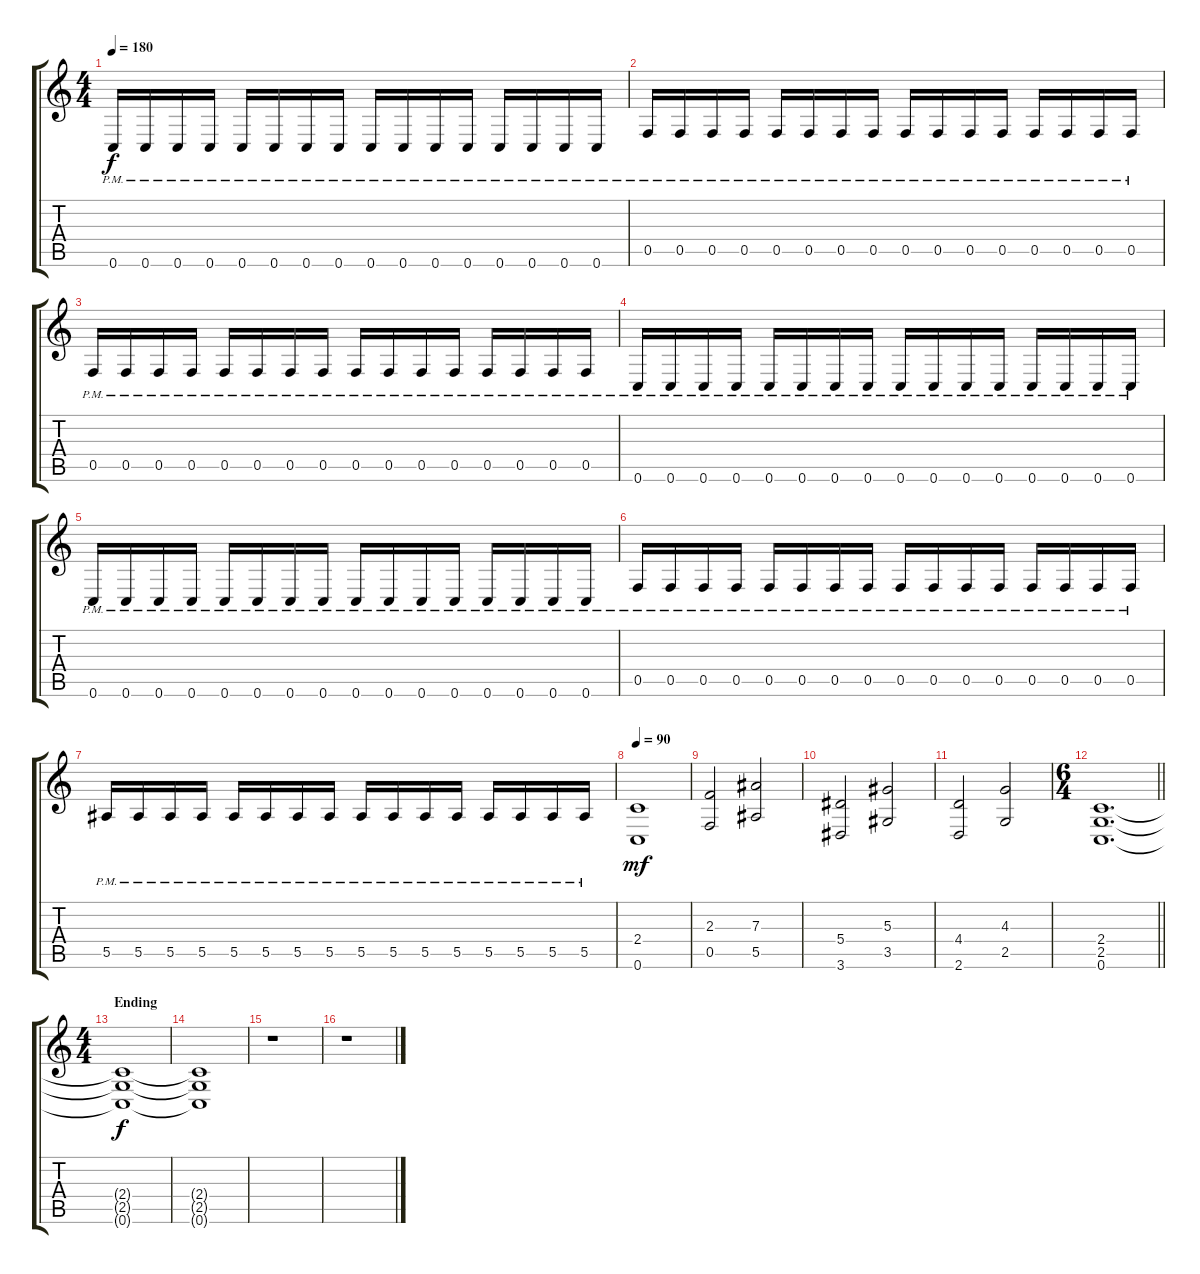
\track "" {instrument distortionguitar}
\staff {score tabs}
\tuning (C4 G3 Eb3 Bb2 F2 C2) {hide}
\ts (4 4)
\tempo 180
\clef g2
\ks c
0.6{pm}.16{dy f} 0.6{pm}.16 0.6{pm}.16 0.6{pm}.16 0.6{pm}.16 0.6{pm}.16 0.6{pm}.16 0.6{pm}.16 0.6{pm}.16 0.6{pm}.16 0.6{pm}.16 0.6{pm}.16 0.6{pm}.16 0.6{pm}.16 0.6{pm}.16 0.6{pm}.16 |
0.5{pm}.16 0.5{pm}.16 0.5{pm}.16 0.5{pm}.16 0.5{pm}.16 0.5{pm}.16 0.5{pm}.16 0.5{pm}.16 0.5{pm}.16 0.5{pm}.16 0.5{pm}.16 0.5{pm}.16 0.5{pm}.16 0.5{pm}.16 0.5{pm}.16 0.5{pm}.16 |
0.5{pm}.16 0.5{pm}.16 0.5{pm}.16 0.5{pm}.16 0.5{pm}.16 0.5{pm}.16 0.5{pm}.16 0.5{pm}.16 0.5{pm}.16 0.5{pm}.16 0.5{pm}.16 0.5{pm}.16 0.5{pm}.16 0.5{pm}.16 0.5{pm}.16 0.5{pm}.16 |
0.6{pm}.16 0.6{pm}.16 0.6{pm}.16 0.6{pm}.16 0.6{pm}.16 0.6{pm}.16 0.6{pm}.16 0.6{pm}.16 0.6{pm}.16 0.6{pm}.16 0.6{pm}.16 0.6{pm}.16 0.6{pm}.16 0.6{pm}.16 0.6{pm}.16 0.6{pm}.16 |
0.6{pm}.16 0.6{pm}.16 0.6{pm}.16 0.6{pm}.16 0.6{pm}.16 0.6{pm}.16 0.6{pm}.16 0.6{pm}.16 0.6{pm}.16 0.6{pm}.16 0.6{pm}.16 0.6{pm}.16 0.6{pm}.16 0.6{pm}.16 0.6{pm}.16 0.6{pm}.16 |
0.5{pm}.16 0.5{pm}.16 0.5{pm}.16 0.5{pm}.16 0.5{pm}.16 0.5{pm}.16 0.5{pm}.16 0.5{pm}.16 0.5{pm}.16 0.5{pm}.16 0.5{pm}.16 0.5{pm}.16 0.5{pm}.16 0.5{pm}.16 0.5{pm}.16 0.5{pm}.16 |
5.5{pm}.16 5.5{pm}.16 5.5{pm}.16 5.5{pm}.16 5.5{pm}.16 5.5{pm}.16 5.5{pm}.16 5.5{pm}.16 5.5{pm}.16 5.5{pm}.16 5.5{pm}.16 5.5{pm}.16 5.5{pm}.16 5.5{pm}.16 5.5{pm}.16 5.5{pm}.16 |
\tempo 90
(2.4 0.6).1{dy mf volume 13} |
(2.3 0.5).2 (7.3 5.5).2 |
(5.4 3.6).2 (5.3 3.5).2 |
(4.4 2.6).2 (4.3 2.5).2 |
\ts (6 4)
\barLineRight lightlight
(2.4 2.5 0.6).1{d volume 10} |
\ts (4 4)
\section ("" "Ending")
(2.4{t} 2.5{t} 0.6{t}).1{dy f volume 4} |
(2.4{t} 2.5{t} 0.6{t}).1 |
r.1 |
r.1
